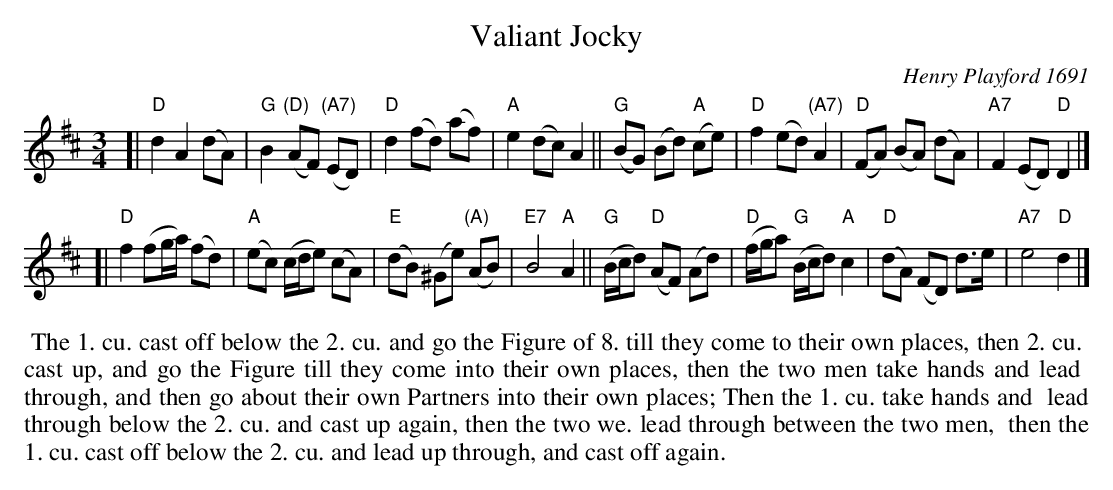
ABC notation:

X:1
T: Valiant Jocky
O: Henry Playford 1691
O: Henry Playford "Apollo's Banquet, the Second Book" (London, 1691)
M: 3/4
L: 1/8
K: D
[|\
"D"d2 A2 (dA) | "G"B2 "(D)"(AF) "(A7)"(ED) | "D"d2 (fd) (af) | "A"e2(dc) A2 ||\
"G"(BG) (Bd) "A"(ce) | "D"f2 (ed) "(A7)"A2 | "D"(FA) (BA) (dA) | "A7"F2 (ED) "D"D2 |]
[|\
"D"f2 (fg/a/) (fd) | "A"(ec) (c/d/e) (cA) | "E"(dB) (^Ge) "(A)"(AB) | "E7"B4 "A"A2 ||\
"G"(B/c/d) "D"(AF) (Ad) | "D"(f/g/a) "G"(B/c/d) "A"c2 | "D"(dA) (FD) d>e | "A7"e4 "D"d2 |]
